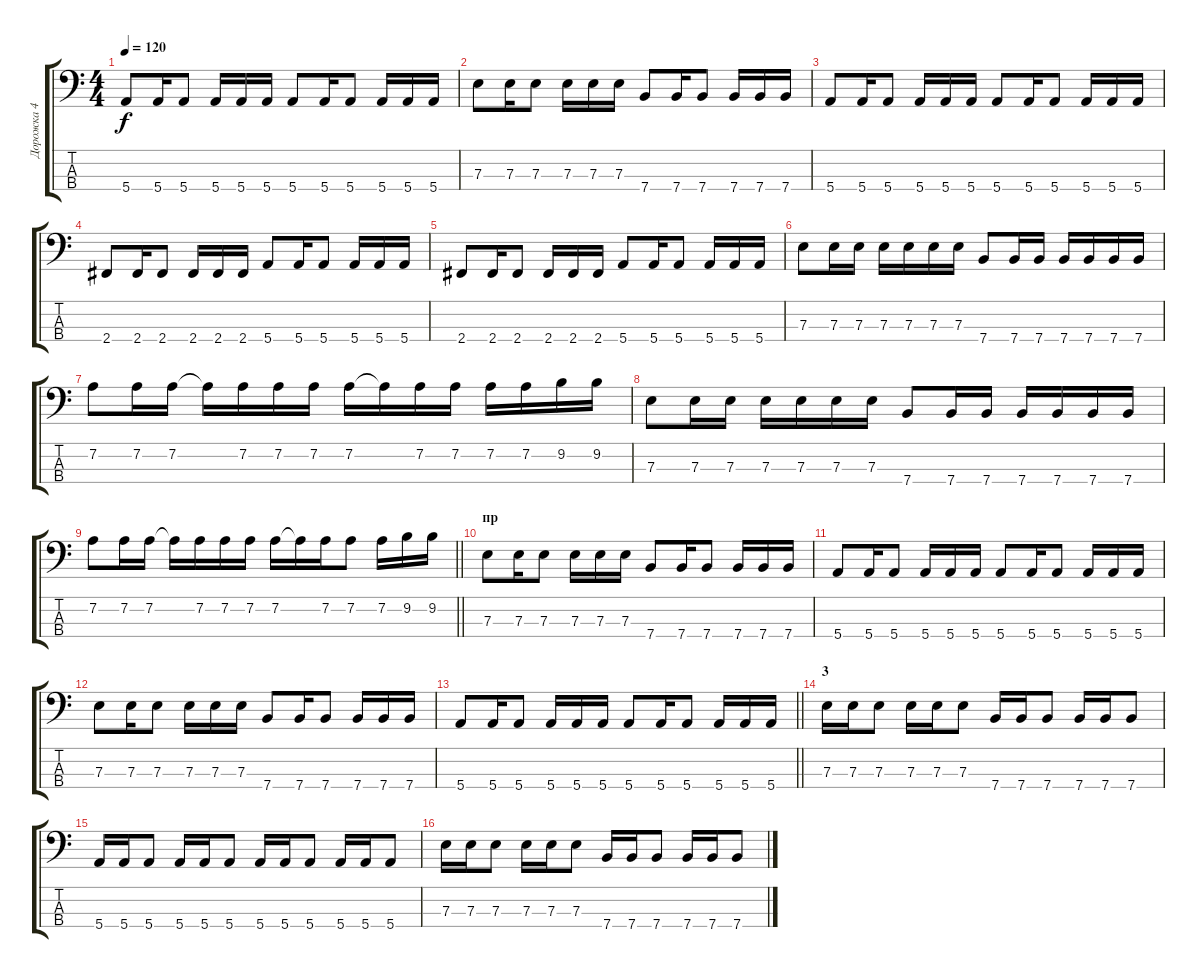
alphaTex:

\track ("Дорожка 4" "Дорожка 4") {instrument electricbasspick}
\staff {score tabs}
\tuning (G2 D2 A1 E1) {hide}
\ts (4 4)
\tempo 120
\clef f4
\ks c
5.4.8{dy f} 5.4.16 5.4.8 5.4.16 5.4.16 5.4.16 5.4.8 5.4.16 5.4.8 5.4.16 5.4.16 5.4.16 |
7.3.8 7.3.16 7.3.8 7.3.16 7.3.16 7.3.16 7.4.8 7.4.16 7.4.8 7.4.16 7.4.16 7.4.16 |
5.4.8 5.4.16 5.4.8 5.4.16 5.4.16 5.4.16 5.4.8 5.4.16 5.4.8 5.4.16 5.4.16 5.4.16 |
2.4.8 2.4.16 2.4.8 2.4.16 2.4.16 2.4.16 5.4.8 5.4.16 5.4.8 5.4.16 5.4.16 5.4.16 |
2.4.8 2.4.16 2.4.8 2.4.16 2.4.16 2.4.16 5.4.8 5.4.16 5.4.8 5.4.16 5.4.16 5.4.16 |
7.3.8 7.3.16 7.3.16 7.3.16 7.3.16 7.3.16 7.3.16 7.4.8 7.4.16 7.4.16 7.4.16 7.4.16 7.4.16 7.4.16 |
7.2.8 7.2.16 7.2.16 7.2{t}.16 7.2.16 7.2.16 7.2.16 7.2.16 7.2{t}.16 7.2.16 7.2.16 7.2.16 7.2.16 9.2.16 9.2.16 |
7.3.8 7.3.16 7.3.16 7.3.16 7.3.16 7.3.16 7.3.16 7.4.8 7.4.16 7.4.16 7.4.16 7.4.16 7.4.16 7.4.16 |
\barLineRight lightlight
7.2.8 7.2.16 7.2.16 7.2{t}.16 7.2.16 7.2.16 7.2.16 7.2.16 7.2{t}.16 7.2.16 7.2.8 7.2.16 9.2.16 9.2.16 |
\section ("" "пр")
7.3.8 7.3.16 7.3.8 7.3.16 7.3.16 7.3.16 7.4.8 7.4.16 7.4.8 7.4.16 7.4.16 7.4.16 |
5.4.8 5.4.16 5.4.8 5.4.16 5.4.16 5.4.16 5.4.8 5.4.16 5.4.8 5.4.16 5.4.16 5.4.16 |
7.3.8 7.3.16 7.3.8 7.3.16 7.3.16 7.3.16 7.4.8 7.4.16 7.4.8 7.4.16 7.4.16 7.4.16 |
\barLineRight lightlight
5.4.8 5.4.16 5.4.8 5.4.16 5.4.16 5.4.16 5.4.8 5.4.16 5.4.8 5.4.16 5.4.16 5.4.16 |
\section ("" "3")
7.3.16 7.3.16 7.3.8 7.3.16 7.3.16 7.3.8 7.4.16 7.4.16 7.4.8 7.4.16 7.4.16 7.4.8 |
5.4.16 5.4.16 5.4.8 5.4.16 5.4.16 5.4.8 5.4.16 5.4.16 5.4.8 5.4.16 5.4.16 5.4.8 |
7.3.16 7.3.16 7.3.8 7.3.16 7.3.16 7.3.8 7.4.16 7.4.16 7.4.8 7.4.16 7.4.16 7.4.8
